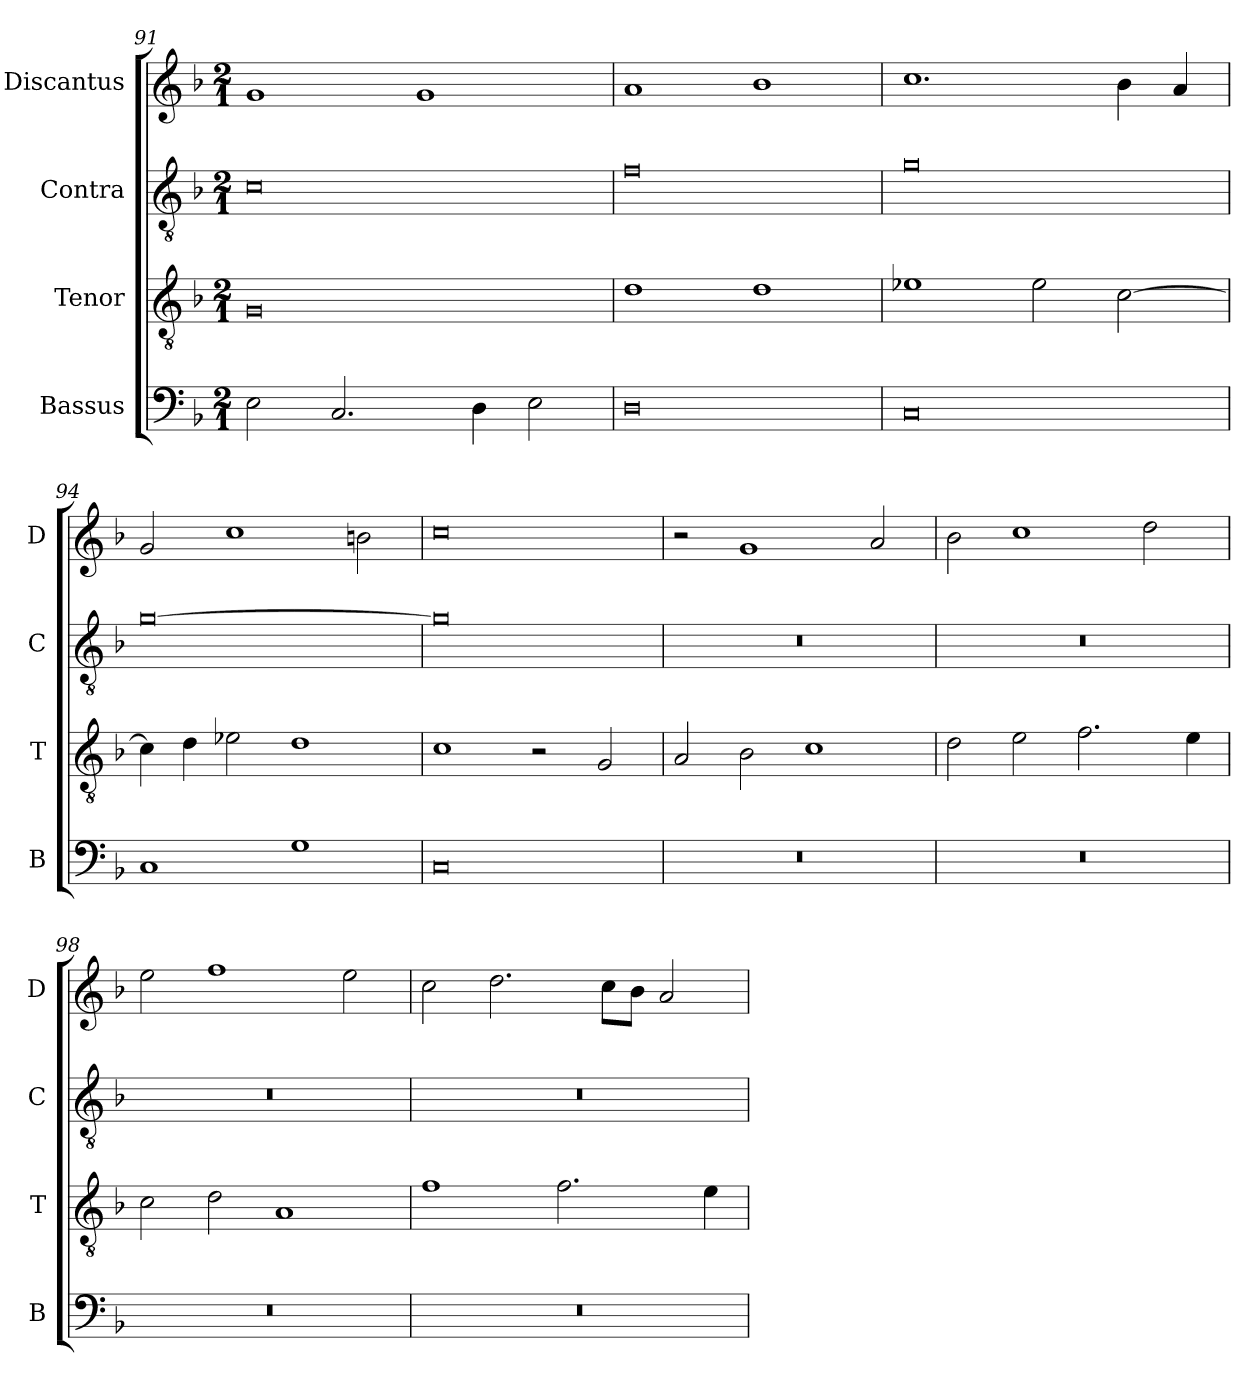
**kern	**kern	**kern	**kern
*part4	*part3	*part2	*part1
*staff4	*staff3	*staff2	*staff1
*I"Bassus	*I"Tenor	*I"Contra	*I"Discantus
*I'B	*I'T	*I'C	*I'D
*clefF4	*clefGv2	*clefGv2	*clefG2
*k[b-]	*k[b-]	*k[b-]	*k[b-]
*M2/1	*M2/1	*M2/1	*M2/1
=91	=91	=91	=91
2E\	0G	0c	1g
2.C/	.	.	.
.	.	.	1g
4D\	.	.	.
2E\	.	.	.
=92	=92	=92	=92
0D	1d	0f	1a
.	1d	.	1b-
=93	=93	=93	=93
0C	1e-X	0g	1.cc
.	2e-\	.	.
.	[2c\	.	4b-\
.	.	.	4a/
=94	=94	=94	=94
1C	4c\]	[0g	2g/
.	4d\	.	.
.	2e-X\	.	1cc
1G	1d	.	.
.	.	.	2bn\
=95	=95	=95	=95
0C	1c	0g]	0cc
.	2r	.	.
.	2G/	.	.
=96	=96	=96	=96
0r	2A/	0r	2r
.	2B-\	.	1g
.	1c	.	.
.	.	.	2a/
=97	=97	=97	=97
0r	2d\	0r	2b-\
.	2e\	.	1cc
.	2.f\	.	.
.	.	.	2dd\
.	4e\	.	.
=98	=98	=98	=98
0r	2c\	0r	2ee\
.	2d\	.	1ff
.	1A	.	.
.	.	.	2ee\
=99	=99	=99	=99
0r	1f	0r	2cc\
.	.	.	2.dd\
.	2.f\	.	.
.	.	.	8cc\L
.	.	.	8b-\J
.	.	.	2a/
.	4e\	.	.
=	=	=	=
*-	*-	*-	*-
